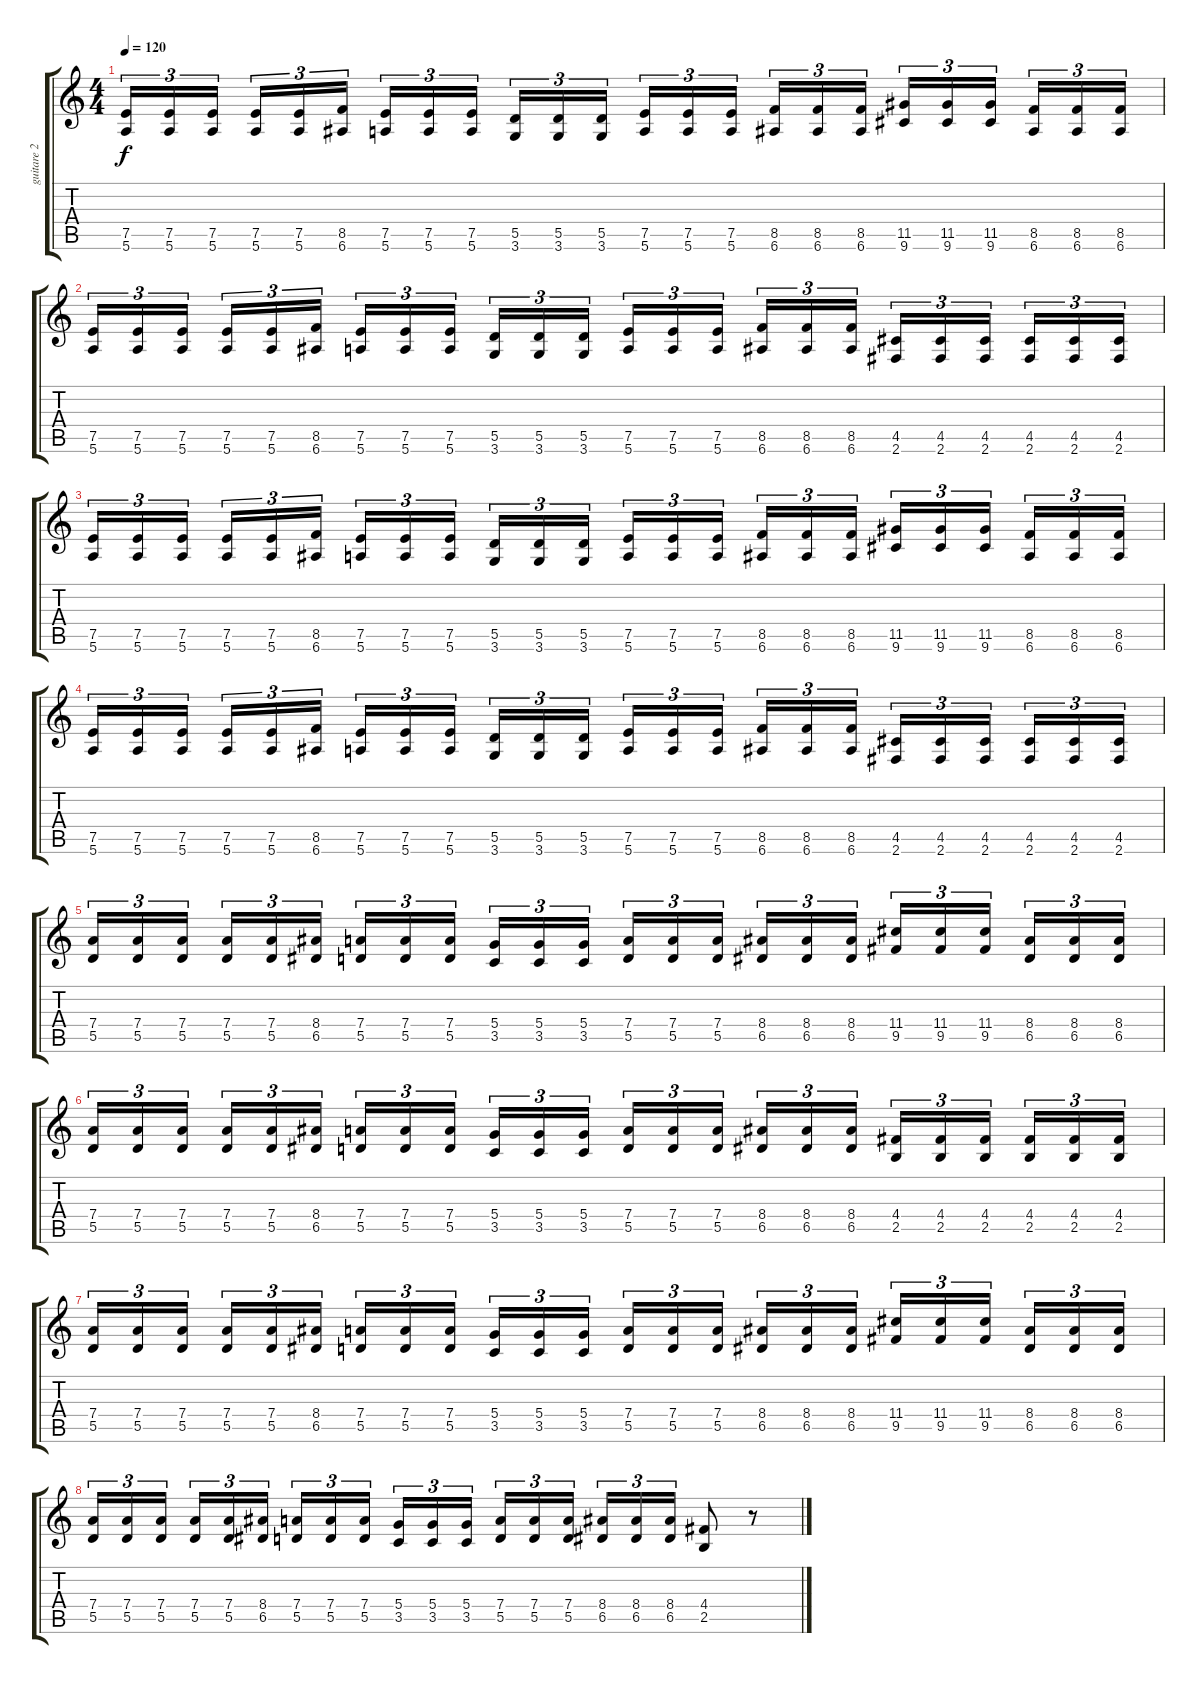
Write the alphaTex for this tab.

\track ("guitare 2" "guitare 2") {instrument distortionguitar}
\staff {score tabs}
\tuning (E4 B3 G3 D3 A2 E2) {hide}
\ts (4 4)
\tempo 120
\clef g2
\ks c
(7.5 5.6).16{tu (3 2) dy f} (7.5 5.6).16{tu (3 2)} (7.5 5.6).16{tu (3 2) beam splitsecondary} (7.5 5.6).16{tu (3 2)} (7.5 5.6).16{tu (3 2)} (8.5 6.6).16{tu (3 2)} (7.5 5.6).16{tu (3 2)} (7.5 5.6).16{tu (3 2)} (7.5 5.6).16{tu (3 2) beam splitsecondary} (5.5 3.6).16{tu (3 2)} (5.5 3.6).16{tu (3 2)} (5.5 3.6).16{tu (3 2)} (7.5 5.6).16{tu (3 2)} (7.5 5.6).16{tu (3 2)} (7.5 5.6).16{tu (3 2) beam splitsecondary} (8.5 6.6).16{tu (3 2)} (8.5 6.6).16{tu (3 2)} (8.5 6.6).16{tu (3 2)} (11.5 9.6).16{tu (3 2)} (11.5 9.6).16{tu (3 2)} (11.5 9.6).16{tu (3 2) beam splitsecondary} (8.5 6.6).16{tu (3 2)} (8.5 6.6).16{tu (3 2)} (8.5 6.6).16{tu (3 2)} |
(7.5 5.6).16{tu (3 2)} (7.5 5.6).16{tu (3 2)} (7.5 5.6).16{tu (3 2) beam splitsecondary} (7.5 5.6).16{tu (3 2)} (7.5 5.6).16{tu (3 2)} (8.5 6.6).16{tu (3 2)} (7.5 5.6).16{tu (3 2)} (7.5 5.6).16{tu (3 2)} (7.5 5.6).16{tu (3 2) beam splitsecondary} (5.5 3.6).16{tu (3 2)} (5.5 3.6).16{tu (3 2)} (5.5 3.6).16{tu (3 2)} (7.5 5.6).16{tu (3 2)} (7.5 5.6).16{tu (3 2)} (7.5 5.6).16{tu (3 2) beam splitsecondary} (8.5 6.6).16{tu (3 2)} (8.5 6.6).16{tu (3 2)} (8.5 6.6).16{tu (3 2)} (4.5 2.6).16{tu (3 2)} (4.5 2.6).16{tu (3 2)} (4.5 2.6).16{tu (3 2) beam splitsecondary} (4.5 2.6).16{tu (3 2)} (4.5 2.6).16{tu (3 2)} (4.5 2.6).16{tu (3 2)} |
(7.5 5.6).16{tu (3 2)} (7.5 5.6).16{tu (3 2)} (7.5 5.6).16{tu (3 2) beam splitsecondary} (7.5 5.6).16{tu (3 2)} (7.5 5.6).16{tu (3 2)} (8.5 6.6).16{tu (3 2)} (7.5 5.6).16{tu (3 2)} (7.5 5.6).16{tu (3 2)} (7.5 5.6).16{tu (3 2) beam splitsecondary} (5.5 3.6).16{tu (3 2)} (5.5 3.6).16{tu (3 2)} (5.5 3.6).16{tu (3 2)} (7.5 5.6).16{tu (3 2)} (7.5 5.6).16{tu (3 2)} (7.5 5.6).16{tu (3 2) beam splitsecondary} (8.5 6.6).16{tu (3 2)} (8.5 6.6).16{tu (3 2)} (8.5 6.6).16{tu (3 2)} (11.5 9.6).16{tu (3 2)} (11.5 9.6).16{tu (3 2)} (11.5 9.6).16{tu (3 2) beam splitsecondary} (8.5 6.6).16{tu (3 2)} (8.5 6.6).16{tu (3 2)} (8.5 6.6).16{tu (3 2)} |
(7.5 5.6).16{tu (3 2)} (7.5 5.6).16{tu (3 2)} (7.5 5.6).16{tu (3 2) beam splitsecondary} (7.5 5.6).16{tu (3 2)} (7.5 5.6).16{tu (3 2)} (8.5 6.6).16{tu (3 2)} (7.5 5.6).16{tu (3 2)} (7.5 5.6).16{tu (3 2)} (7.5 5.6).16{tu (3 2) beam splitsecondary} (5.5 3.6).16{tu (3 2)} (5.5 3.6).16{tu (3 2)} (5.5 3.6).16{tu (3 2)} (7.5 5.6).16{tu (3 2)} (7.5 5.6).16{tu (3 2)} (7.5 5.6).16{tu (3 2) beam splitsecondary} (8.5 6.6).16{tu (3 2)} (8.5 6.6).16{tu (3 2)} (8.5 6.6).16{tu (3 2)} (4.5 2.6).16{tu (3 2)} (4.5 2.6).16{tu (3 2)} (4.5 2.6).16{tu (3 2) beam splitsecondary} (4.5 2.6).16{tu (3 2)} (4.5 2.6).16{tu (3 2)} (4.5 2.6).16{tu (3 2)} |
(7.4 5.5).16{tu (3 2)} (7.4 5.5).16{tu (3 2)} (7.4 5.5).16{tu (3 2) beam splitsecondary} (7.4 5.5).16{tu (3 2)} (7.4 5.5).16{tu (3 2)} (8.4 6.5).16{tu (3 2)} (7.4 5.5).16{tu (3 2)} (7.4 5.5).16{tu (3 2)} (7.4 5.5).16{tu (3 2) beam splitsecondary} (5.4 3.5).16{tu (3 2)} (5.4 3.5).16{tu (3 2)} (5.4 3.5).16{tu (3 2)} (7.4 5.5).16{tu (3 2)} (7.4 5.5).16{tu (3 2)} (7.4 5.5).16{tu (3 2) beam splitsecondary} (8.4 6.5).16{tu (3 2)} (8.4 6.5).16{tu (3 2)} (8.4 6.5).16{tu (3 2)} (11.4 9.5).16{tu (3 2)} (11.4 9.5).16{tu (3 2)} (11.4 9.5).16{tu (3 2) beam splitsecondary} (8.4 6.5).16{tu (3 2)} (8.4 6.5).16{tu (3 2)} (8.4 6.5).16{tu (3 2)} |
(7.4 5.5).16{tu (3 2)} (7.4 5.5).16{tu (3 2)} (7.4 5.5).16{tu (3 2) beam splitsecondary} (7.4 5.5).16{tu (3 2)} (7.4 5.5).16{tu (3 2)} (8.4 6.5).16{tu (3 2)} (7.4 5.5).16{tu (3 2)} (7.4 5.5).16{tu (3 2)} (7.4 5.5).16{tu (3 2) beam splitsecondary} (5.4 3.5).16{tu (3 2)} (5.4 3.5).16{tu (3 2)} (5.4 3.5).16{tu (3 2)} (7.4 5.5).16{tu (3 2)} (7.4 5.5).16{tu (3 2)} (7.4 5.5).16{tu (3 2) beam splitsecondary} (8.4 6.5).16{tu (3 2)} (8.4 6.5).16{tu (3 2)} (8.4 6.5).16{tu (3 2)} (4.4 2.5).16{tu (3 2)} (4.4 2.5).16{tu (3 2)} (4.4 2.5).16{tu (3 2) beam splitsecondary} (4.4 2.5).16{tu (3 2)} (4.4 2.5).16{tu (3 2)} (4.4 2.5).16{tu (3 2)} |
(7.4 5.5).16{tu (3 2)} (7.4 5.5).16{tu (3 2)} (7.4 5.5).16{tu (3 2) beam splitsecondary} (7.4 5.5).16{tu (3 2)} (7.4 5.5).16{tu (3 2)} (8.4 6.5).16{tu (3 2)} (7.4 5.5).16{tu (3 2)} (7.4 5.5).16{tu (3 2)} (7.4 5.5).16{tu (3 2) beam splitsecondary} (5.4 3.5).16{tu (3 2)} (5.4 3.5).16{tu (3 2)} (5.4 3.5).16{tu (3 2)} (7.4 5.5).16{tu (3 2)} (7.4 5.5).16{tu (3 2)} (7.4 5.5).16{tu (3 2) beam splitsecondary} (8.4 6.5).16{tu (3 2)} (8.4 6.5).16{tu (3 2)} (8.4 6.5).16{tu (3 2)} (11.4 9.5).16{tu (3 2)} (11.4 9.5).16{tu (3 2)} (11.4 9.5).16{tu (3 2) beam splitsecondary} (8.4 6.5).16{tu (3 2)} (8.4 6.5).16{tu (3 2)} (8.4 6.5).16{tu (3 2)} |
(7.4 5.5).16{tu (3 2)} (7.4 5.5).16{tu (3 2)} (7.4 5.5).16{tu (3 2) beam splitsecondary} (7.4 5.5).16{tu (3 2)} (7.4 5.5).16{tu (3 2)} (8.4 6.5).16{tu (3 2)} (7.4 5.5).16{tu (3 2)} (7.4 5.5).16{tu (3 2)} (7.4 5.5).16{tu (3 2) beam splitsecondary} (5.4 3.5).16{tu (3 2)} (5.4 3.5).16{tu (3 2)} (5.4 3.5).16{tu (3 2)} (7.4 5.5).16{tu (3 2)} (7.4 5.5).16{tu (3 2)} (7.4 5.5).16{tu (3 2) beam splitsecondary} (8.4 6.5).16{tu (3 2)} (8.4 6.5).16{tu (3 2)} (8.4 6.5).16{tu (3 2)} (4.4 2.5).8 r.8
